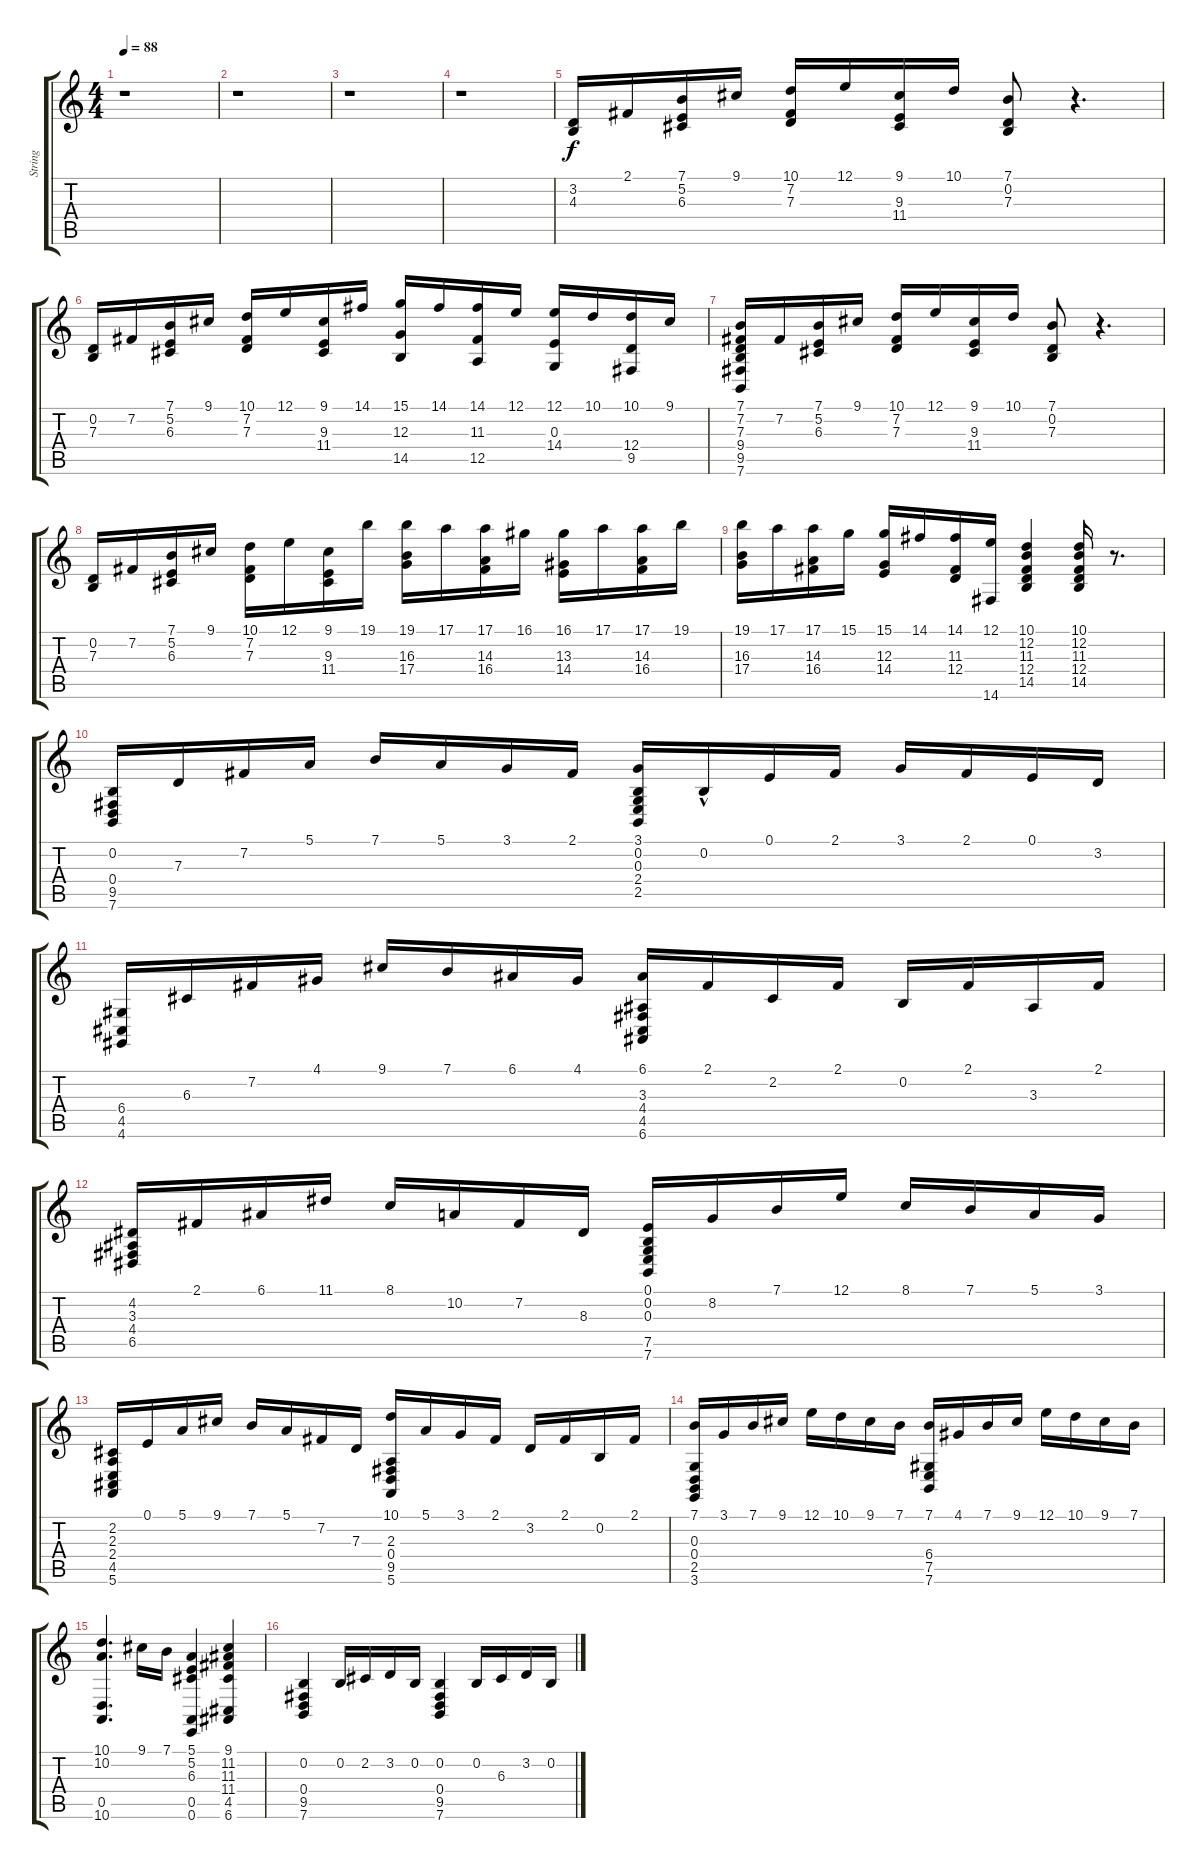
\track ("String" "String") {instrument stringensemble1}
\staff {score tabs}
\tuning (E4 B3 G3 D3 A2 E2) {hide}
\ts (4 4)
\tempo 88
\clef g2
\ks c
r.1{dy f} |
r.1 |
r.1 |
r.1 |
(3.2 4.3).16 2.1.16 (7.1 5.2 6.3).16 9.1.16 (10.1 7.2 7.3).16 12.1.16 (9.1 9.3 11.4).16 10.1.16 (7.1 0.2 7.3).8 r.4{d} |
(0.2 7.3).16 7.2.16 (7.1 5.2 6.3).16 9.1.16 (10.1 7.2 7.3).16 12.1.16 (9.1 9.3 11.4).16 14.1.16 (15.1 12.3 14.5).16 14.1.16 (14.1 11.3 12.5).16 12.1.16 (12.1 0.3 14.4).16 10.1.16 (10.1 12.4 9.5).16 9.1.16 |
(7.1 7.2 7.3 9.4 9.5 7.6).16 7.2.16 (7.1 5.2 6.3).16 9.1.16 (10.1 7.2 7.3).16 12.1.16 (9.1 9.3 11.4).16 10.1.16 (7.1 0.2 7.3).8 r.4{d} |
(0.2 7.3).16 7.2.16 (7.1 5.2 6.3).16 9.1.16 (10.1 7.2 7.3).16 12.1.16 (9.1 9.3 11.4).16 19.1.16 (19.1 16.3 17.4).16 17.1.16 (17.1 14.3 16.4).16 16.1.16 (16.1 13.3 14.4).16 17.1.16 (17.1 14.3 16.4).16 19.1.16 |
(19.1 16.3 17.4).16 17.1.16 (17.1 14.3 16.4).16 15.1.16 (15.1 12.3 14.4).16 14.1.16 (14.1 11.3 12.4).16 (12.1 14.6).16 (10.1 12.2 11.3 12.4 14.5).4 (10.1 12.2 11.3 12.4 14.5).16 r.8{d} |
(0.2 0.4 9.5 7.6).16 7.3.16 7.2.16 5.1.16 7.1.16 5.1.16 3.1.16 2.1.16 (3.1 0.2 0.3 2.4 2.5).16 0.2{hac}.16 0.1.16 2.1.16 3.1.16 2.1.16 0.1.16 3.2.16 |
(6.4 4.5 4.6).16 6.3.16 7.2.16 4.1.16 9.1.16 7.1.16 6.1.16 4.1.16 (6.1 3.3 4.4 4.5 6.6).16 2.1.16 2.2.16 2.1.16 0.2.16 2.1.16 3.3.16 2.1.16 |
(4.2 3.3 4.4 6.5).16 2.1.16 6.1.16 11.1.16 8.1.16 10.2.16 7.2.16 8.3.16 (0.1 0.2 0.3 7.5 7.6).16 8.2.16 7.1.16 12.1.16 8.1.16 7.1.16 5.1.16 3.1.16 |
(2.2 2.3 2.4 4.5 5.6).16 0.1.16 5.1.16 9.1.16 7.1.16 5.1.16 7.2.16 7.3.16 (10.1 2.3 0.4 9.5 5.6).16 5.1.16 3.1.16 2.1.16 3.2.16 2.1.16 0.2.16 2.1.16 |
(7.1 0.3 0.4 2.5 3.6).16 3.1.16 7.1.16 9.1.16 12.1.16 10.1.16 9.1.16 7.1.16 (7.1 6.4 7.5 7.6).16 4.1.16 7.1.16 9.1.16 12.1.16 10.1.16 9.1.16 7.1.16 |
(10.1 10.2 0.5 10.6).4{d} 9.1.16 7.1.16 (5.1 5.2 6.3 0.5 0.6).4 (9.1 11.2 11.3 11.4 4.5 6.6).4 |
(0.2 0.4 9.5 7.6).4 0.2.16 2.2.16 3.2.16 0.2.16 (0.2 0.4 9.5 7.6).4 0.2.16 6.3.16 3.2.16 0.2.16
